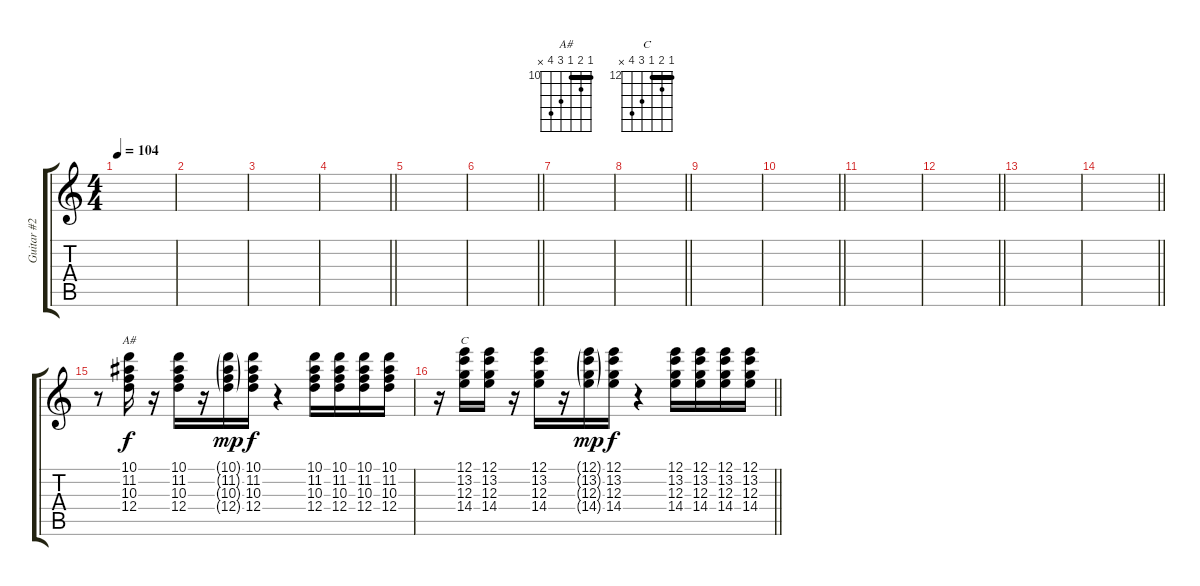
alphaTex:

\track ("Guitar #2" "Guitar #2") {instrument overdrivenguitar}
\staff {score tabs}
\tuning (E4 B3 G3 D3 A2 E2) {hide}
\chord ("A#" 10 11 10 12 13 x) {firstfret 10 barre 10}
\chord ("C" 12 13 12 14 15 x) {firstfret 12 barre 12}
\ts (4 4)
\tempo 104
\clef g2
\ks c
|
|
|
\barLineRight lightlight
|
|
\barLineRight lightlight
|
|
\barLineRight lightlight
|
|
\barLineRight lightlight
|
|
\barLineRight lightlight
|
|
\barLineRight lightlight
|
r.8 (10.1 11.2 10.3 12.4).16{ch "A#"} r.16 (10.1 11.2 10.3 12.4).16 r.16 (10.1{g} 11.2{g} 10.3{g} 12.4{g}).16{dy mp} (10.1 11.2 10.3 12.4).16{dy f} r.4 (10.1 11.2 10.3 12.4).16 (10.1 11.2 10.3 12.4).16 (10.1 11.2 10.3 12.4).16 (10.1 11.2 10.3 12.4).16 |
\barLineRight lightlight
r.16 (12.1 13.2 12.3 14.4).16{ch "C"} (12.1 13.2 12.3 14.4).16 r.16 (12.1 13.2 12.3 14.4).16 r.16 (12.1{g} 13.2{g} 12.3{g} 14.4{g}).16{dy mp} (12.1 13.2 12.3 14.4).16{dy f} r.4 (12.1 13.2 12.3 14.4).16 (12.1 13.2 12.3 14.4).16 (12.1 13.2 12.3 14.4).16 (12.1 13.2 12.3 14.4).16
